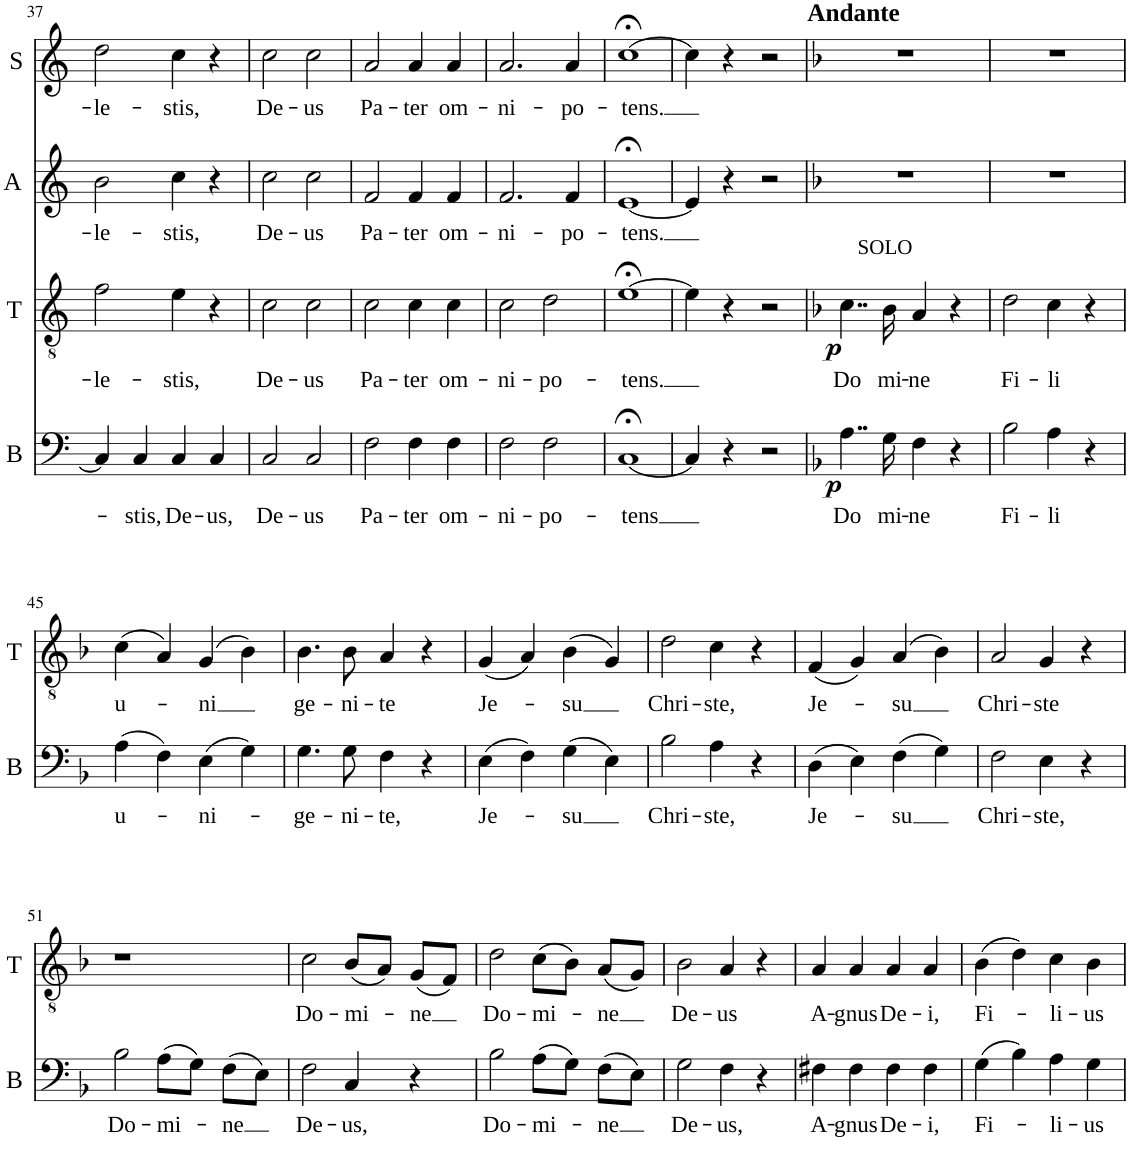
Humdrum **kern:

**kern	**text	**dynam	**kern	**text	**dynam	**kern	**text	**kern	**text
*part4	*part4	*part4	*part3	*part3	*part3	*part2	*part2	*part1	*part1
*staff4	*staff4	*staff4	*staff3	*staff3	*staff3	*staff2	*staff2	*staff1	*staff1
*I"B	*	*	*I"T	*	*	*I"A	*	*I"S	*
*I'B	*	*	*I'T	*	*	*I'A	*	*I'S	*
!!LO:PB:g=z
*clefF4	*	*	*clefGv2	*	*	*clefG2	*	*clefG2	*
*k[]	*	*	*k[]	*	*	*k[]	*	*k[]	*
*M4/4	*	*	*M4/4	*	*	*M4/4	*	*M4/4	*
*met(c)	*	*	*met(c)	*	*	*met(c)	*	*met(c)	*
=37	=37	=37	=37	=37	=37	=37	=37	=37	=37
!	!	!	!	!LO:LY:b	!	!	!LO:LY:b	!	!LO:LY:b
4C/]	.	.	2f\	-le-	.	2b\	-le-	2dd\	-le-
!	!LO:LY:b	!	!	!	!	!	!	!	!
4C/	-stis,	.	.	.	.	.	.	.	.
!	!LO:LY:b	!	!	!LO:LY:b	!	!	!LO:LY:b	!	!LO:LY:b
4C/	De-	.	4e\	-stis,	.	4cc\	-stis,	4cc\	-stis,
!	!LO:LY:b	!	!	!	!	!	!	!	!
4C/	-us,	.	4r	.	.	4r	.	4r	.
=38	=38	=38	=38	=38	=38	=38	=38	=38	=38
!	!LO:LY:b	!	!	!LO:LY:b	!	!	!LO:LY:b	!	!LO:LY:b
2C/	De-	.	2c\	De-	.	2cc\	De-	2cc\	De-
!	!LO:LY:b	!	!	!LO:LY:b	!	!	!LO:LY:b	!	!LO:LY:b
2C/	-us	.	2c\	-us	.	2cc\	-us	2cc\	-us
=39	=39	=39	=39	=39	=39	=39	=39	=39	=39
!	!LO:LY:b	!	!	!LO:LY:b	!	!	!LO:LY:b	!	!LO:LY:b
2F\	Pa-	.	2c\	Pa-	.	2f/	Pa-	2a/	Pa-
!	!LO:LY:b	!	!	!LO:LY:b	!	!	!LO:LY:b	!	!LO:LY:b
4F\	-ter	.	4c\	-ter	.	4f/	-ter	4a/	-ter
!	!LO:LY:b	!	!	!LO:LY:b	!	!	!LO:LY:b	!	!LO:LY:b
4F\	om-	.	4c\	om-	.	4f/	om-	4a/	om-
=40	=40	=40	=40	=40	=40	=40	=40	=40	=40
!	!LO:LY:b	!	!	!LO:LY:b	!	!	!LO:LY:b	!	!LO:LY:b
2F\	-ni-	.	2c\	-ni-	.	2.f/	-ni-	2.a/	-ni-
!	!LO:LY:b	!	!	!LO:LY:b	!	!	!	!	!
2F\	-po-	.	2d\	-po-	.	.	.	.	.
!	!	!	!	!	!	!	!LO:LY:b	!	!LO:LY:b
.	.	.	.	.	.	4f/	-po-	4a/	-po-
=41	=41	=41	=41	=41	=41	=41	=41	=41	=41
!	!LO:LY:b	!	!	!LO:LY:b	!	!	!LO:LY:b	!	!LO:LY:b
[1C;<	-tens	.	[1e;<	-tens.	.	[1e;<	-tens.	[1cc;<	-tens.
=42	=42	=42	=42	=42	=42	=42	=42	=42	=42
4C/]	.	.	4e\]	.	.	4e/]	.	4cc\]	.
4r	.	.	4r	.	.	4r	.	4r	.
2r	.	.	2r	.	.	2r	.	2r	.
=43	=43	=43	=43	=43	=43	=43	=43	=43	=43
*k[b-]	*	*	*k[b-]	*	*	*k[b-]	*	*k[b-]	*
!	!	!	!	!	!	!	!	!LO:TX:a:B:t=Andante	!
!	!	!	!LO:TX:a:t=SOLO	!	!	!	!	!	!
!	!LO:LY:b	!LO:DY:b	!	!LO:LY:b	!LO:DY:b	!	!	!	!
4..A\	Do	p	4..c\	Do	p	1r	.	1r	.
!	!LO:LY:b	!	!	!LO:LY:b	!	!	!	!	!
16G\	-mi-	.	16B-\	-mi-	.	.	.	.	.
!	!LO:LY:b	!	!	!LO:LY:b	!	!	!	!	!
4F\	-ne	.	4A/	-ne	.	.	.	.	.
4r	.	.	4r	.	.	.	.	.	.
=44	=44	=44	=44	=44	=44	=44	=44	=44	=44
!	!LO:LY:b	!	!	!LO:LY:b	!	!	!	!	!
2B-\	Fi-	.	2d\	Fi-	.	1r	.	1r	.
!	!LO:LY:b	!	!	!LO:LY:b	!	!	!	!	!
4A\	-li	.	4c\	-li	.	.	.	.	.
4r	.	.	4r	.	.	.	.	.	.
!!LO:LB:g=z
=45	=45	=45	=45	=45	=45	=45	=45	=45	=45
!	!LO:LY:b	!	!	!LO:LY:b	!	!	!	!	!
(4A\	u-	.	(4c\	u-	.	1r	.	1r	.
4F\)	.	.	4A/)	.	.	.	.	.	.
!	!LO:LY:b	!	!	!LO:LY:b	!	!	!	!	!
(4E\	-ni-	.	(4G/	-ni	.	.	.	.	.
4G\)	.	.	4B-\)	.	.	.	.	.	.
=46	=46	=46	=46	=46	=46	=46	=46	=46	=46
!	!LO:LY:b	!	!	!LO:LY:b	!	!	!	!	!
4.G\	-ge-	.	4.B-\	ge-	.	1r	.	1r	.
!	!LO:LY:b	!	!	!LO:LY:b	!	!	!	!	!
8G\	-ni-	.	8B-\	-ni-	.	.	.	.	.
!	!LO:LY:b	!	!	!LO:LY:b	!	!	!	!	!
4F\	-te,	.	4A/	-te	.	.	.	.	.
4r	.	.	4r	.	.	.	.	.	.
=47	=47	=47	=47	=47	=47	=47	=47	=47	=47
!	!LO:LY:b	!	!	!LO:LY:b	!	!	!	!	!
(4E\	Je-	.	(4G/	Je-	.	1r	.	1r	.
4F\)	.	.	4A/)	.	.	.	.	.	.
!	!LO:LY:b	!	!	!LO:LY:b	!	!	!	!	!
(4G\	-su	.	(4B-\	-su	.	.	.	.	.
4E\)	.	.	4G/)	.	.	.	.	.	.
=48	=48	=48	=48	=48	=48	=48	=48	=48	=48
!	!LO:LY:b	!	!	!LO:LY:b	!	!	!	!	!
2B-\	Chri-	.	2d\	Chri-	.	1r	.	1r	.
!	!LO:LY:b	!	!	!LO:LY:b	!	!	!	!	!
4A\	-ste,	.	4c\	-ste,	.	.	.	.	.
4r	.	.	4r	.	.	.	.	.	.
=49	=49	=49	=49	=49	=49	=49	=49	=49	=49
!	!LO:LY:b	!	!	!LO:LY:b	!	!	!	!	!
(4D\	Je-	.	(4F/	Je-	.	1r	.	1r	.
4E\)	.	.	4G/)	.	.	.	.	.	.
!	!LO:LY:b	!	!	!LO:LY:b	!	!	!	!	!
(4F\	-su	.	(4A/	-su	.	.	.	.	.
4G\)	.	.	4B-\)	.	.	.	.	.	.
=50	=50	=50	=50	=50	=50	=50	=50	=50	=50
!	!LO:LY:b	!	!	!LO:LY:b	!	!	!	!	!
2F\	Chri-	.	2A/	Chri-	.	1r	.	1r	.
!	!LO:LY:b	!	!	!LO:LY:b	!	!	!	!	!
4E\	-ste,	.	4G/	-ste	.	.	.	.	.
4r	.	.	4r	.	.	.	.	.	.
!!LO:LB:g=z
=51	=51	=51	=51	=51	=51	=51	=51	=51	=51
!	!LO:LY:b	!	!	!	!	!	!	!	!
2B-\	Do-	.	1r	.	.	1r	.	1r	.
!	!LO:LY:b	!	!	!	!	!	!	!	!
(8A\L	-mi-	.	.	.	.	.	.	.	.
8G\J)	.	.	.	.	.	.	.	.	.
!	!LO:LY:b	!	!	!	!	!	!	!	!
(8F\L	-ne	.	.	.	.	.	.	.	.
8E\J)	.	.	.	.	.	.	.	.	.
=52	=52	=52	=52	=52	=52	=52	=52	=52	=52
!	!LO:LY:b	!	!	!LO:LY:b	!	!	!	!	!
2F\	De-	.	2c\	Do-	.	1r	.	1r	.
!	!LO:LY:b	!	!	!LO:LY:b	!	!	!	!	!
4C/	-us,	.	(8B-/L	-mi-	.	.	.	.	.
.	.	.	8A/J)	.	.	.	.	.	.
!	!	!	!	!LO:LY:b	!	!	!	!	!
4r	.	.	(8G/L	-ne	.	.	.	.	.
.	.	.	8F/J)	.	.	.	.	.	.
=53	=53	=53	=53	=53	=53	=53	=53	=53	=53
!	!LO:LY:b	!	!	!LO:LY:b	!	!	!	!	!
2B-\	Do-	.	2d\	Do-	.	1r	.	1r	.
!	!LO:LY:b	!	!	!LO:LY:b	!	!	!	!	!
(8A\L	-mi-	.	(8c\L	-mi-	.	.	.	.	.
8G\J)	.	.	8B-\J)	.	.	.	.	.	.
!	!LO:LY:b	!	!	!LO:LY:b	!	!	!	!	!
(8F\L	-ne	.	(8A/L	-ne	.	.	.	.	.
8E\J)	.	.	8G/J)	.	.	.	.	.	.
=54	=54	=54	=54	=54	=54	=54	=54	=54	=54
!	!LO:LY:b	!	!	!LO:LY:b	!	!	!	!	!
2G\	De-	.	2B-\	De-	.	1r	.	1r	.
!	!LO:LY:b	!	!	!LO:LY:b	!	!	!	!	!
4F\	-us,	.	4A/	-us	.	.	.	.	.
4r	.	.	4r	.	.	.	.	.	.
=55	=55	=55	=55	=55	=55	=55	=55	=55	=55
!	!LO:LY:b	!	!	!LO:LY:b	!	!	!	!	!
4F#X\	A-	.	4A/	A-	.	1r	.	1r	.
!	!LO:LY:b	!	!	!LO:LY:b	!	!	!	!	!
4F#\	-gnus	.	4A/	-gnus	.	.	.	.	.
!	!LO:LY:b	!	!	!LO:LY:b	!	!	!	!	!
4F#\	De-	.	4A/	De-	.	.	.	.	.
!	!LO:LY:b	!	!	!LO:LY:b	!	!	!	!	!
4F#\	-i,	.	4A/	-i,	.	.	.	.	.
=56	=56	=56	=56	=56	=56	=56	=56	=56	=56
!	!LO:LY:b	!	!	!LO:LY:b	!	!	!	!	!
(4G\	Fi-	.	(4B-\	Fi-	.	1r	.	1r	.
4B-\)	.	.	4d\)	.	.	.	.	.	.
!	!LO:LY:b	!	!	!LO:LY:b	!	!	!	!	!
4A\	-li-	.	4c\	-li-	.	.	.	.	.
!	!LO:LY:b	!	!	!LO:LY:b	!	!	!	!	!
4G\	-us	.	4B-\	-us	.	.	.	.	.
=	=	=	=	=	=	=	=	=	=
*-	*-	*-	*-	*-	*-	*-	*-	*-	*-
